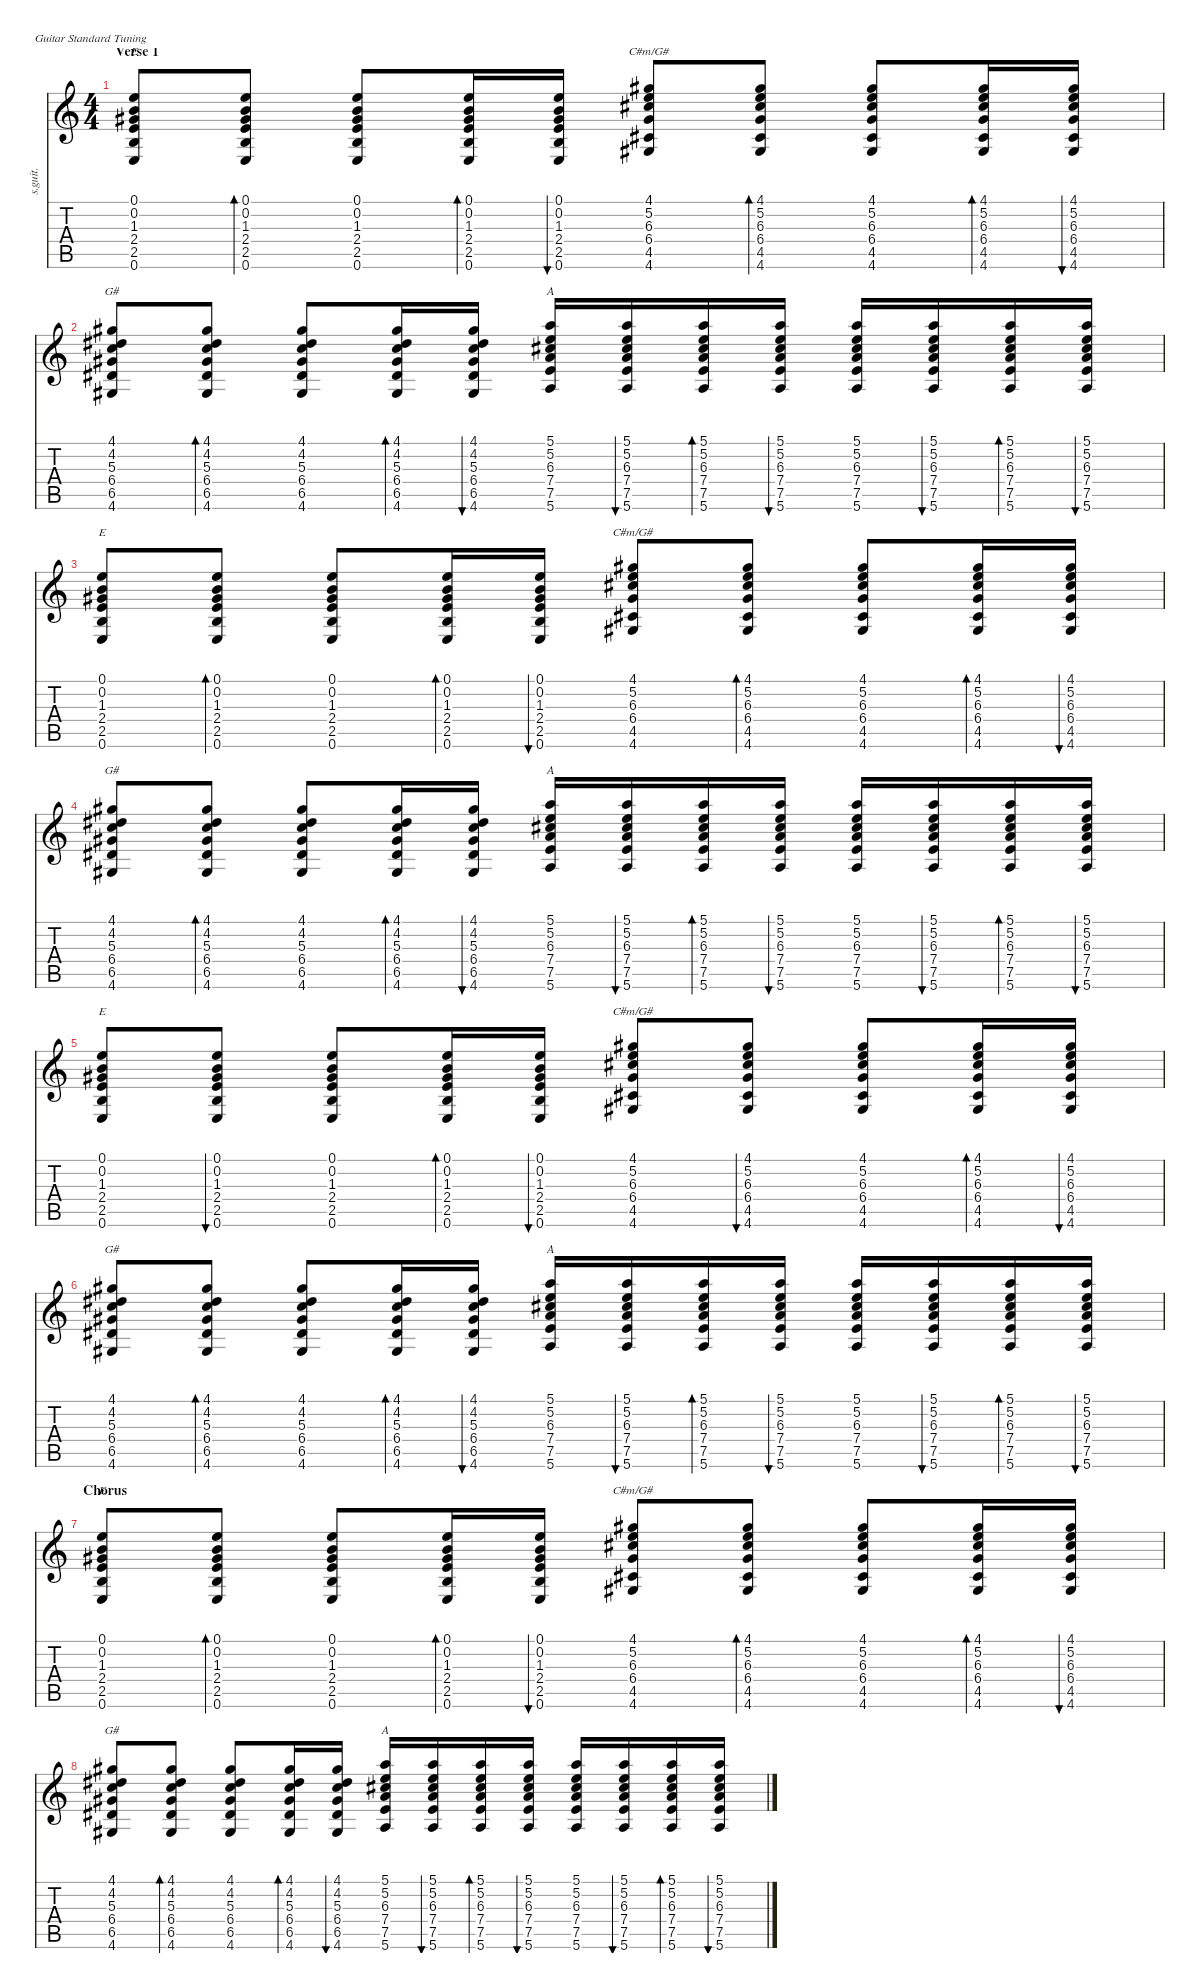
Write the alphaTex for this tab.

\defaultSystemsLayout 4
\hideDynamics
\bracketExtendMode nobrackets
\track ("Black Francis (Rhythm)" "s.guit.") {instrument acousticguitarsteel}
\staff {score tabs}
\tuning (E4 B3 G3 D3 A2 E2)
\chord ("E" 3 1 2 2 0 x) {showdiagram false}
\chord ("C#m/G#" 3 1 2 2 0 x) {showdiagram false}
\chord ("G#" 3 1 2 2 0 x) {showdiagram false}
\chord ("A" 3 1 2 2 0 x) {showdiagram false}
\ts (4 4)
\section ("" "Verse 1")
\tempo (81 hide)
\clef g2
\ks c
(0.1 0.2 1.3{acc #} 2.4 2.5 0.6).8{ch "E" lyrics (0 "") lyrics (1 "") lyrics (2 "") lyrics (3 "") lyrics (4 "") dy mp} (0.1 0.2 1.3{acc #} 2.4 2.5 0.6).8{bd 30 lyrics (0 "") lyrics (1 "") lyrics (2 "") lyrics (3 "") lyrics (4 "")} (0.1 0.2 1.3{acc #} 2.4 2.5 0.6).8{lyrics (0 "") lyrics (1 "") lyrics (2 "") lyrics (3 "") lyrics (4 "")} (0.1 0.2 1.3{acc #} 2.4 2.5 0.6).16{bd 30 lyrics (0 "") lyrics (1 "") lyrics (2 "") lyrics (3 "") lyrics (4 "")} (0.1 0.2 1.3{acc #} 2.4 2.5 0.6).16{bu 30 lyrics (0 "") lyrics (1 "") lyrics (2 "") lyrics (3 "") lyrics (4 "")} (4.1{acc #} 5.2 6.3{acc #} 6.4{acc #} 4.5{acc #} 4.6{acc #}).8{ch "C#m/G#" lyrics (0 "") lyrics (1 "") lyrics (2 "") lyrics (3 "") lyrics (4 "")} (4.1{acc #} 5.2 6.3{acc #} 6.4{acc #} 4.5{acc #} 4.6{acc #}).8{bd 30 lyrics (0 "") lyrics (1 "") lyrics (2 "") lyrics (3 "") lyrics (4 "")} (4.1{acc #} 5.2 6.3{acc #} 6.4{acc #} 4.5{acc #} 4.6{acc #}).8{lyrics (0 "") lyrics (1 "") lyrics (2 "") lyrics (3 "") lyrics (4 "")} (4.1{acc #} 5.2 6.3{acc #} 6.4{acc #} 4.5{acc #} 4.6{acc #}).16{bd 30 lyrics (0 "") lyrics (1 "") lyrics (2 "") lyrics (3 "") lyrics (4 "")} (4.1{acc #} 5.2 6.3{acc #} 6.4{acc #} 4.5{acc #} 4.6{acc #}).16{bu 30 lyrics (0 "") lyrics (1 "") lyrics (2 "") lyrics (3 "") lyrics (4 "")} |
(4.1{acc #} 4.2{acc #} 5.3 6.4{acc #} 6.5{acc #} 4.6{acc #}).8{ch "G#" lyrics (0 "") lyrics (1 "") lyrics (2 "") lyrics (3 "") lyrics (4 "")} (4.1{acc #} 4.2{acc #} 5.3 6.4{acc #} 6.5{acc #} 4.6{acc #}).8{bd 30 lyrics (0 "") lyrics (1 "") lyrics (2 "") lyrics (3 "") lyrics (4 "")} (4.1{acc #} 4.2{acc #} 5.3 6.4{acc #} 6.5{acc #} 4.6{acc #}).8{lyrics (0 "") lyrics (1 "") lyrics (2 "") lyrics (3 "") lyrics (4 "")} (4.1{acc #} 4.2{acc #} 5.3 6.4{acc #} 6.5{acc #} 4.6{acc #}).16{bd 30 lyrics (0 "") lyrics (1 "") lyrics (2 "") lyrics (3 "") lyrics (4 "")} (4.1{acc #} 4.2{acc #} 5.3 6.4{acc #} 6.5{acc #} 4.6{acc #}).16{bu 30 lyrics (0 "") lyrics (1 "") lyrics (2 "") lyrics (3 "") lyrics (4 "")} (5.1 5.2 6.3{acc #} 7.4 7.5 5.6).16{ch "A" lyrics (0 "") lyrics (1 "") lyrics (2 "") lyrics (3 "") lyrics (4 "")} (5.1 5.2 6.3{acc #} 7.4 7.5 5.6).16{bu 30 lyrics (0 "") lyrics (1 "") lyrics (2 "") lyrics (3 "") lyrics (4 "")} (5.1 5.2 6.3{acc #} 7.4 7.5 5.6).16{bd 30 lyrics (0 "") lyrics (1 "") lyrics (2 "") lyrics (3 "") lyrics (4 "")} (5.1 5.2 6.3{acc #} 7.4 7.5 5.6).16{bu 30 lyrics (0 "") lyrics (1 "") lyrics (2 "") lyrics (3 "") lyrics (4 "")} (5.1 5.2 6.3{acc #} 7.4 7.5 5.6).16{lyrics (0 "") lyrics (1 "") lyrics (2 "") lyrics (3 "") lyrics (4 "")} (5.1 5.2 6.3{acc #} 7.4 7.5 5.6).16{bu 30 lyrics (0 "") lyrics (1 "") lyrics (2 "") lyrics (3 "") lyrics (4 "")} (5.1 5.2 6.3{acc #} 7.4 7.5 5.6).16{bd 30 lyrics (0 "") lyrics (1 "") lyrics (2 "") lyrics (3 "") lyrics (4 "")} (5.1 5.2 6.3{acc #} 7.4 7.5 5.6).16{bu 30 lyrics (0 "") lyrics (1 "") lyrics (2 "") lyrics (3 "") lyrics (4 "")} |
(0.1 0.2 1.3{acc #} 2.4 2.5 0.6).8{ch "E" lyrics (0 "") lyrics (1 "") lyrics (2 "") lyrics (3 "") lyrics (4 "")} (0.1 0.2 1.3{acc #} 2.4 2.5 0.6).8{bd 30 lyrics (0 "") lyrics (1 "") lyrics (2 "") lyrics (3 "") lyrics (4 "")} (0.1 0.2 1.3{acc #} 2.4 2.5 0.6).8{lyrics (0 "") lyrics (1 "") lyrics (2 "") lyrics (3 "") lyrics (4 "")} (0.1 0.2 1.3{acc #} 2.4 2.5 0.6).16{bd 30 lyrics (0 "") lyrics (1 "") lyrics (2 "") lyrics (3 "") lyrics (4 "")} (0.1 0.2 1.3{acc #} 2.4 2.5 0.6).16{bu 30 lyrics (0 "") lyrics (1 "") lyrics (2 "") lyrics (3 "") lyrics (4 "")} (4.1{acc #} 5.2 6.3{acc #} 6.4{acc #} 4.5{acc #} 4.6{acc #}).8{ch "C#m/G#" lyrics (0 "") lyrics (1 "") lyrics (2 "") lyrics (3 "") lyrics (4 "")} (4.1{acc #} 5.2 6.3{acc #} 6.4{acc #} 4.5{acc #} 4.6{acc #}).8{bd 30 lyrics (0 "") lyrics (1 "") lyrics (2 "") lyrics (3 "") lyrics (4 "")} (4.1{acc #} 5.2 6.3{acc #} 6.4{acc #} 4.5{acc #} 4.6{acc #}).8{lyrics (0 "") lyrics (1 "") lyrics (2 "") lyrics (3 "") lyrics (4 "")} (4.1{acc #} 5.2 6.3{acc #} 6.4{acc #} 4.5{acc #} 4.6{acc #}).16{bd 30 lyrics (0 "") lyrics (1 "") lyrics (2 "") lyrics (3 "") lyrics (4 "")} (4.1{acc #} 5.2 6.3{acc #} 6.4{acc #} 4.5{acc #} 4.6{acc #}).16{bu 30 lyrics (0 "") lyrics (1 "") lyrics (2 "") lyrics (3 "") lyrics (4 "")} |
(4.1{acc #} 4.2{acc #} 5.3 6.4{acc #} 6.5{acc #} 4.6{acc #}).8{ch "G#" lyrics (0 "") lyrics (1 "") lyrics (2 "") lyrics (3 "") lyrics (4 "")} (4.1{acc #} 4.2{acc #} 5.3 6.4{acc #} 6.5{acc #} 4.6{acc #}).8{bd 30 lyrics (0 "") lyrics (1 "") lyrics (2 "") lyrics (3 "") lyrics (4 "")} (4.1{acc #} 4.2{acc #} 5.3 6.4{acc #} 6.5{acc #} 4.6{acc #}).8{lyrics (0 "") lyrics (1 "") lyrics (2 "") lyrics (3 "") lyrics (4 "")} (4.1{acc #} 4.2{acc #} 5.3 6.4{acc #} 6.5{acc #} 4.6{acc #}).16{bd 30 lyrics (0 "") lyrics (1 "") lyrics (2 "") lyrics (3 "") lyrics (4 "")} (4.1{acc #} 4.2{acc #} 5.3 6.4{acc #} 6.5{acc #} 4.6{acc #}).16{bu 30 lyrics (0 "") lyrics (1 "") lyrics (2 "") lyrics (3 "") lyrics (4 "")} (5.1 5.2 6.3{acc #} 7.4 7.5 5.6).16{ch "A" lyrics (0 "") lyrics (1 "") lyrics (2 "") lyrics (3 "") lyrics (4 "")} (5.1 5.2 6.3{acc #} 7.4 7.5 5.6).16{bu 30 lyrics (0 "") lyrics (1 "") lyrics (2 "") lyrics (3 "") lyrics (4 "")} (5.1 5.2 6.3{acc #} 7.4 7.5 5.6).16{bd 30 lyrics (0 "") lyrics (1 "") lyrics (2 "") lyrics (3 "") lyrics (4 "")} (5.1 5.2 6.3{acc #} 7.4 7.5 5.6).16{bu 30 lyrics (0 "") lyrics (1 "") lyrics (2 "") lyrics (3 "") lyrics (4 "")} (5.1 5.2 6.3{acc #} 7.4 7.5 5.6).16{lyrics (0 "") lyrics (1 "") lyrics (2 "") lyrics (3 "") lyrics (4 "")} (5.1 5.2 6.3{acc #} 7.4 7.5 5.6).16{bu 30 lyrics (0 "") lyrics (1 "") lyrics (2 "") lyrics (3 "") lyrics (4 "")} (5.1 5.2 6.3{acc #} 7.4 7.5 5.6).16{bd 30 lyrics (0 "") lyrics (1 "") lyrics (2 "") lyrics (3 "") lyrics (4 "")} (5.1 5.2 6.3{acc #} 7.4 7.5 5.6).16{bu 30 lyrics (0 "") lyrics (1 "") lyrics (2 "") lyrics (3 "") lyrics (4 "")} |
(0.1 0.2 1.3{acc #} 2.4 2.5 0.6).8{ch "E" lyrics (0 "") lyrics (1 "") lyrics (2 "") lyrics (3 "") lyrics (4 "")} (0.1 0.2 1.3{acc #} 2.4 2.5 0.6).8{bu 30 lyrics (0 "") lyrics (1 "") lyrics (2 "") lyrics (3 "") lyrics (4 "")} (0.1 0.2 1.3{acc #} 2.4 2.5 0.6).8{lyrics (0 "") lyrics (1 "") lyrics (2 "") lyrics (3 "") lyrics (4 "")} (0.1 0.2 1.3{acc #} 2.4 2.5 0.6).16{bd 30 lyrics (0 "") lyrics (1 "") lyrics (2 "") lyrics (3 "") lyrics (4 "")} (0.1 0.2 1.3{acc #} 2.4 2.5 0.6).16{bu 30 lyrics (0 "") lyrics (1 "") lyrics (2 "") lyrics (3 "") lyrics (4 "")} (4.1{acc #} 5.2 6.3{acc #} 6.4{acc #} 4.5{acc #} 4.6{acc #}).8{ch "C#m/G#" lyrics (0 "") lyrics (1 "") lyrics (2 "") lyrics (3 "") lyrics (4 "")} (4.1{acc #} 5.2 6.3{acc #} 6.4{acc #} 4.5{acc #} 4.6{acc #}).8{bu 30 lyrics (0 "") lyrics (1 "") lyrics (2 "") lyrics (3 "") lyrics (4 "")} (4.1{acc #} 5.2 6.3{acc #} 6.4{acc #} 4.5{acc #} 4.6{acc #}).8{lyrics (0 "") lyrics (1 "") lyrics (2 "") lyrics (3 "") lyrics (4 "")} (4.1{acc #} 5.2 6.3{acc #} 6.4{acc #} 4.5{acc #} 4.6{acc #}).16{bd 30 lyrics (0 "") lyrics (1 "") lyrics (2 "") lyrics (3 "") lyrics (4 "")} (4.1{acc #} 5.2 6.3{acc #} 6.4{acc #} 4.5{acc #} 4.6{acc #}).16{bu 30 lyrics (0 "") lyrics (1 "") lyrics (2 "") lyrics (3 "") lyrics (4 "")} |
(4.1{acc #} 4.2{acc #} 5.3 6.4{acc #} 6.5{acc #} 4.6{acc #}).8{ch "G#" lyrics (0 "") lyrics (1 "") lyrics (2 "") lyrics (3 "") lyrics (4 "")} (4.1{acc #} 4.2{acc #} 5.3 6.4{acc #} 6.5{acc #} 4.6{acc #}).8{bd 30 lyrics (0 "") lyrics (1 "") lyrics (2 "") lyrics (3 "") lyrics (4 "")} (4.1{acc #} 4.2{acc #} 5.3 6.4{acc #} 6.5{acc #} 4.6{acc #}).8{lyrics (0 "") lyrics (1 "") lyrics (2 "") lyrics (3 "") lyrics (4 "")} (4.1{acc #} 4.2{acc #} 5.3 6.4{acc #} 6.5{acc #} 4.6{acc #}).16{bd 30 lyrics (0 "") lyrics (1 "") lyrics (2 "") lyrics (3 "") lyrics (4 "")} (4.1{acc #} 4.2{acc #} 5.3 6.4{acc #} 6.5{acc #} 4.6{acc #}).16{bu 30 lyrics (0 "") lyrics (1 "") lyrics (2 "") lyrics (3 "") lyrics (4 "")} (5.1 5.2 6.3{acc #} 7.4 7.5 5.6).16{ch "A" lyrics (0 "") lyrics (1 "") lyrics (2 "") lyrics (3 "") lyrics (4 "")} (5.1 5.2 6.3{acc #} 7.4 7.5 5.6).16{bu 30 lyrics (0 "") lyrics (1 "") lyrics (2 "") lyrics (3 "") lyrics (4 "")} (5.1 5.2 6.3{acc #} 7.4 7.5 5.6).16{bd 30 lyrics (0 "") lyrics (1 "") lyrics (2 "") lyrics (3 "") lyrics (4 "")} (5.1 5.2 6.3{acc #} 7.4 7.5 5.6).16{bu 30 lyrics (0 "") lyrics (1 "") lyrics (2 "") lyrics (3 "") lyrics (4 "")} (5.1 5.2 6.3{acc #} 7.4 7.5 5.6).16{lyrics (0 "") lyrics (1 "") lyrics (2 "") lyrics (3 "") lyrics (4 "")} (5.1 5.2 6.3{acc #} 7.4 7.5 5.6).16{bu 30 lyrics (0 "") lyrics (1 "") lyrics (2 "") lyrics (3 "") lyrics (4 "")} (5.1 5.2 6.3{acc #} 7.4 7.5 5.6).16{bd 30 lyrics (0 "") lyrics (1 "") lyrics (2 "") lyrics (3 "") lyrics (4 "")} (5.1 5.2 6.3{acc #} 7.4 7.5 5.6).16{bu 30 lyrics (0 "") lyrics (1 "") lyrics (2 "") lyrics (3 "") lyrics (4 "")} |
\section ("" "Chorus")
(0.1 0.2 1.3{acc #} 2.4 2.5 0.6).8{ch "E" lyrics (0 "") lyrics (1 "") lyrics (2 "") lyrics (3 "") lyrics (4 "")} (0.1 0.2 1.3{acc #} 2.4 2.5 0.6).8{bd 30 lyrics (0 "") lyrics (1 "") lyrics (2 "") lyrics (3 "") lyrics (4 "")} (0.1 0.2 1.3{acc #} 2.4 2.5 0.6).8{lyrics (0 "") lyrics (1 "") lyrics (2 "") lyrics (3 "") lyrics (4 "")} (0.1 0.2 1.3{acc #} 2.4 2.5 0.6).16{bd 30 lyrics (0 "") lyrics (1 "") lyrics (2 "") lyrics (3 "") lyrics (4 "")} (0.1 0.2 1.3{acc #} 2.4 2.5 0.6).16{bu 30 lyrics (0 "") lyrics (1 "") lyrics (2 "") lyrics (3 "") lyrics (4 "")} (4.1{acc #} 5.2 6.3{acc #} 6.4{acc #} 4.5{acc #} 4.6{acc #}).8{ch "C#m/G#" lyrics (0 "") lyrics (1 "") lyrics (2 "") lyrics (3 "") lyrics (4 "")} (4.1{acc #} 5.2 6.3{acc #} 6.4{acc #} 4.5{acc #} 4.6{acc #}).8{bd 30 lyrics (0 "") lyrics (1 "") lyrics (2 "") lyrics (3 "") lyrics (4 "")} (4.1{acc #} 5.2 6.3{acc #} 6.4{acc #} 4.5{acc #} 4.6{acc #}).8{lyrics (0 "") lyrics (1 "") lyrics (2 "") lyrics (3 "") lyrics (4 "")} (4.1{acc #} 5.2 6.3{acc #} 6.4{acc #} 4.5{acc #} 4.6{acc #}).16{bd 30 lyrics (0 "") lyrics (1 "") lyrics (2 "") lyrics (3 "") lyrics (4 "")} (4.1{acc #} 5.2 6.3{acc #} 6.4{acc #} 4.5{acc #} 4.6{acc #}).16{bu 30 lyrics (0 "") lyrics (1 "") lyrics (2 "") lyrics (3 "") lyrics (4 "")} |
(4.1{acc #} 4.2{acc #} 5.3 6.4{acc #} 6.5{acc #} 4.6{acc #}).8{ch "G#" lyrics (0 "") lyrics (1 "") lyrics (2 "") lyrics (3 "") lyrics (4 "")} (4.1{acc #} 4.2{acc #} 5.3 6.4{acc #} 6.5{acc #} 4.6{acc #}).8{bd 30 lyrics (0 "") lyrics (1 "") lyrics (2 "") lyrics (3 "") lyrics (4 "")} (4.1{acc #} 4.2{acc #} 5.3 6.4{acc #} 6.5{acc #} 4.6{acc #}).8{lyrics (0 "") lyrics (1 "") lyrics (2 "") lyrics (3 "") lyrics (4 "")} (4.1{acc #} 4.2{acc #} 5.3 6.4{acc #} 6.5{acc #} 4.6{acc #}).16{bd 30 lyrics (0 "") lyrics (1 "") lyrics (2 "") lyrics (3 "") lyrics (4 "")} (4.1{acc #} 4.2{acc #} 5.3 6.4{acc #} 6.5{acc #} 4.6{acc #}).16{bu 30 lyrics (0 "") lyrics (1 "") lyrics (2 "") lyrics (3 "") lyrics (4 "")} (5.1 5.2 6.3{acc #} 7.4 7.5 5.6).16{ch "A" lyrics (0 "") lyrics (1 "") lyrics (2 "") lyrics (3 "") lyrics (4 "")} (5.1 5.2 6.3{acc #} 7.4 7.5 5.6).16{bu 30 lyrics (0 "") lyrics (1 "") lyrics (2 "") lyrics (3 "") lyrics (4 "")} (5.1 5.2 6.3{acc #} 7.4 7.5 5.6).16{bd 30 lyrics (0 "") lyrics (1 "") lyrics (2 "") lyrics (3 "") lyrics (4 "")} (5.1 5.2 6.3{acc #} 7.4 7.5 5.6).16{bu 30 lyrics (0 "") lyrics (1 "") lyrics (2 "") lyrics (3 "") lyrics (4 "")} (5.1 5.2 6.3{acc #} 7.4 7.5 5.6).16{lyrics (0 "") lyrics (1 "") lyrics (2 "") lyrics (3 "") lyrics (4 "")} (5.1 5.2 6.3{acc #} 7.4 7.5 5.6).16{bu 30 lyrics (0 "") lyrics (1 "") lyrics (2 "") lyrics (3 "") lyrics (4 "")} (5.1 5.2 6.3{acc #} 7.4 7.5 5.6).16{bd 30 lyrics (0 "") lyrics (1 "") lyrics (2 "") lyrics (3 "") lyrics (4 "")} (5.1 5.2 6.3{acc #} 7.4 7.5 5.6).16{bu 30 lyrics (0 "") lyrics (1 "") lyrics (2 "") lyrics (3 "") lyrics (4 "")}
